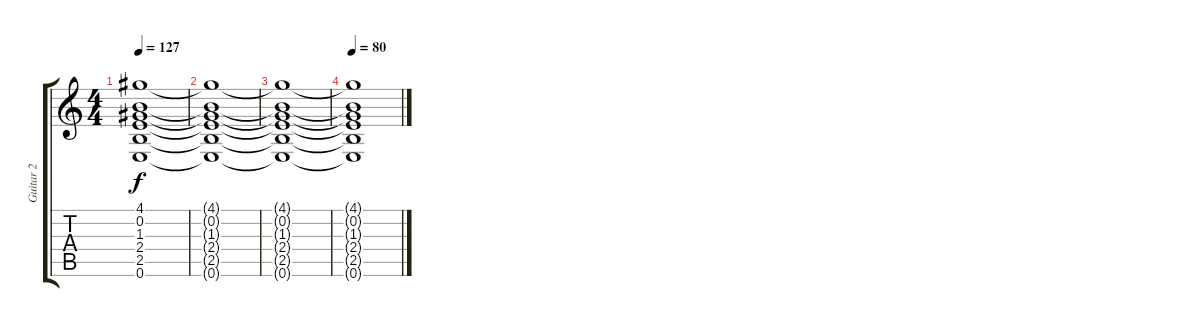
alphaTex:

\track ("Guitar 2" "Guitar 2") {instrument electricguitarclean}
\staff {score tabs}
\tuning (E4 B3 G3 D3 A2 E2) {hide}
\ts (4 4)
\tempo 127
\clef g2
\ks c
(4.1{t} 0.2{t} 1.3{t} 2.4{t} 2.5{t} 0.6{t}).1{dy f} |
(4.1{t} 0.2{t} 1.3{t} 2.4{t} 2.5{t} 0.6{t}).1{volume 0} |
(4.1{t} 0.2{t} 1.3{t} 2.4{t} 2.5{t} 0.6{t}).1 |
\tempo 80
(4.1{t} 0.2{t} 1.3{t} 2.4{t} 2.5{t} 0.6{t}).1
